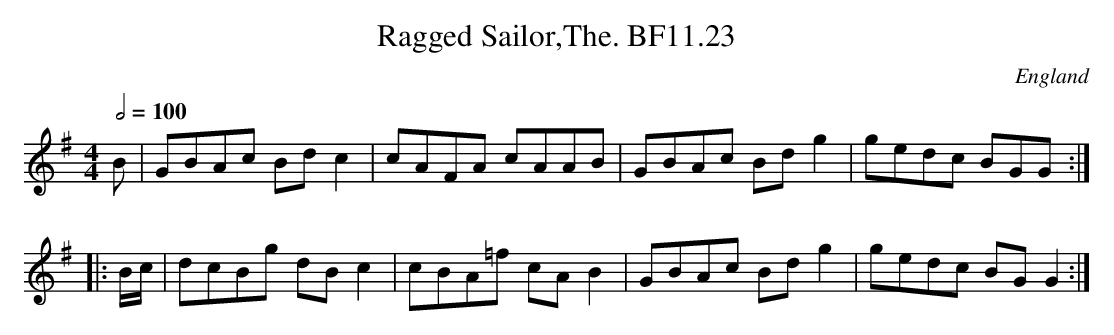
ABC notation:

X:1
T:Ragged Sailor,The. BF11.23
M:4/4
Q:1/2=100
O:England
notC:Hand of James Lishman
K:G major
B|GBAc Bdc2|cAFA cAAB|GBAc Bdg2|gedc BGG:|!
|:B/c/|dcBg dBc2|cBA=f cAB2|GBAc Bdg2|gedc BGG2:|
